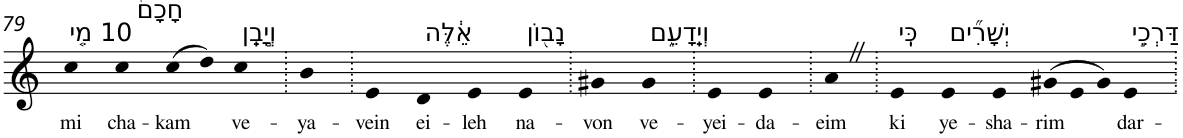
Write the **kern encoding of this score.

**kern	**text
*part1	*part1
*staff1	*staff1
*I"Piano	*
*I'Pno	*
!!LO:PB:g=z
*clefG2	*
*k[]	*
=79	=79
!LO:TX:a:t=10 מִ֤י	!
!	!LO:LY:b
4cc	mi
!LO:TX:a:t=חָכָם֙	!
!	!LO:LY:b
4cc	cha-
!	!LO:LY:b
(>8cc	-kam
8dd)	.
!LO:TX:a:t=וְיָ֣בֵֽן	!
!	!LO:LY:b
4cc	ve-
=80.	=80.
!	!LO:LY:b
4b	-ya-
=81.	=81.
!	!LO:LY:b
4e	-vein
!LO:TX:a:t=אֵ֔לֶּה	!
!	!LO:LY:b
4d	ei-
!	!LO:LY:b
4e	-leh
!LO:TX:a:t=נָב֖וֹן	!
!	!LO:LY:b
4e	na-
=82.	=82.
!	!LO:LY:b
4g#X	-von
!LO:TX:a:t=וְיֵֽדָעֵ֑ם	!
!	!LO:LY:b
4g#	ve-
=83.	=83.
!	!LO:LY:b
4e	-yei-
!	!LO:LY:b
4e	-da-
=84.	=84.
!	!LO:LY:b
4aZ	-eim
=85.	=85.
!LO:TX:a:t=כִּֽי	!
!	!LO:LY:b
4e	ki
!LO:TX:a:t=יְשָׁרִ֞ים	!
!	!LO:LY:b
4e	ye-
!	!LO:LY:b
4e	-sha-
!	!LO:LY:b
(>12g#X	-rim
12e	.
12g#)	.
!LO:TX:a:t=דַּרְכֵ֣י	!
!	!LO:LY:b
4e	dar-
=.	=.
*-	*-
